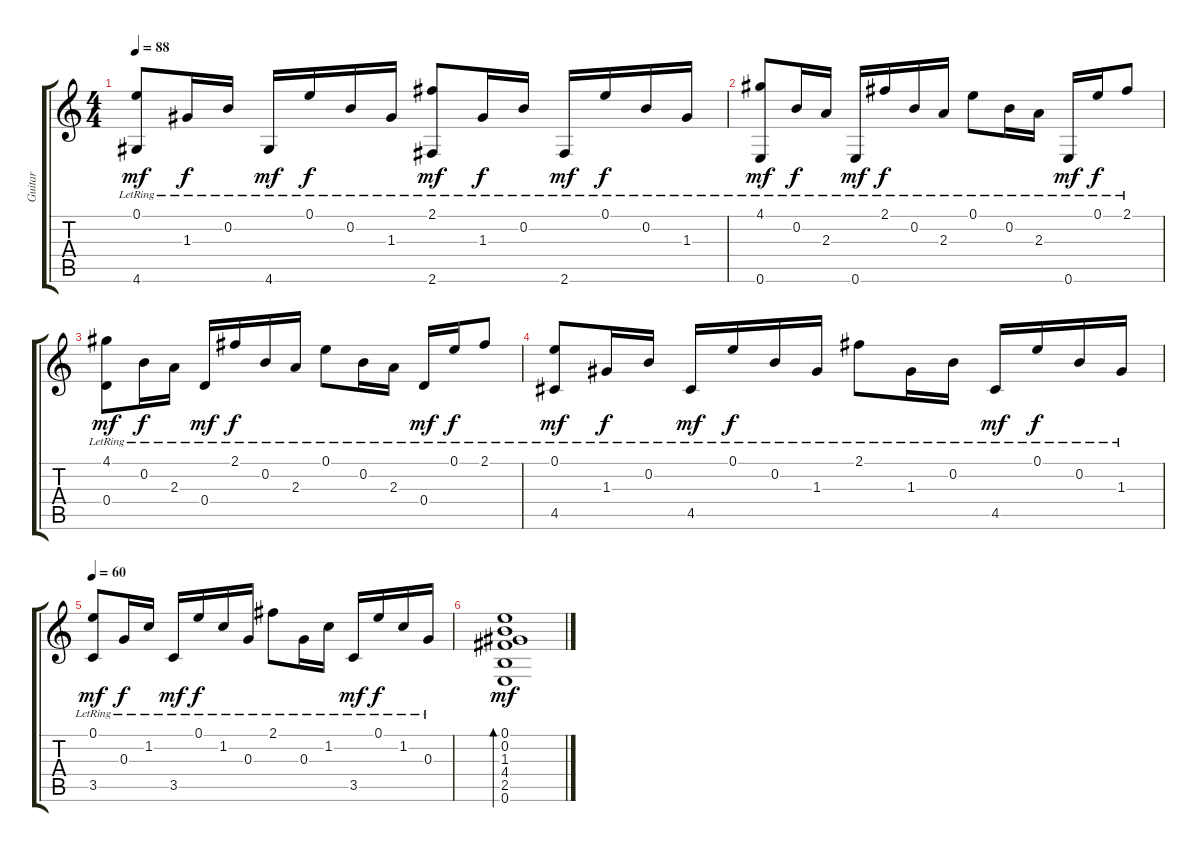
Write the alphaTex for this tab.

\track ("Guitar" "Guitar") {instrument acousticguitarsteel}
\staff {score tabs}
\tuning (E4 B3 G3 D3 A2 E2) {hide}
\ts (4 4)
\tempo 88
\clef g2
\ks c
(0.1{lr} 4.6{lr}).8{dy mf} 1.3{lr}.16{dy f} 0.2{lr}.16 4.6{lr}.16{dy mf} 0.1{lr}.16{dy f} 0.2{lr}.16 1.3{lr}.16 (2.1{lr} 2.6{lr}).8{dy mf} 1.3{lr}.16{dy f} 0.2{lr}.16 2.6{lr}.16{dy mf} 0.1{lr}.16{dy f} 0.2{lr}.16 1.3{lr}.16 |
(4.1{lr} 0.6{lr}).8{dy mf} 0.2{lr}.16{dy f} 2.3{lr}.16 0.6{lr}.16{dy mf} 2.1{lr}.16{dy f} 0.2{lr}.16 2.3{lr}.16 0.1{lr}.8 0.2{lr}.16 2.3{lr}.16 0.6{lr}.16{dy mf} 0.1{lr}.16{dy f} 2.1{lr}.8 |
(4.1{lr} 0.4{lr}).8{dy mf} 0.2{lr}.16{dy f} 2.3{lr}.16 0.4{lr}.16{dy mf} 2.1{lr}.16{dy f} 0.2{lr}.16 2.3{lr}.16 0.1{lr}.8 0.2{lr}.16 2.3{lr}.16 0.4{lr}.16{dy mf} 0.1{lr}.16{dy f} 2.1{lr}.8 |
(0.1{lr} 4.5{lr}).8{dy mf} 1.3{lr}.16{dy f} 0.2{lr}.16 4.5{lr}.16{dy mf} 0.1{lr}.16{dy f} 0.2{lr}.16 1.3{lr}.16 2.1{lr}.8 1.3{lr}.16 0.2{lr}.16 4.5{lr}.16{dy mf} 0.1{lr}.16{dy f} 0.2{lr}.16 1.3{lr}.16 |
\tempo 60
(0.1{lr} 3.5{lr}).8{dy mf} 0.3{lr}.16{dy f} 1.2{lr}.16 3.5{lr}.16{dy mf} 0.1{lr}.16{dy f} 1.2{lr}.16 0.3{lr}.16 2.1{lr}.8 0.3{lr}.16 1.2{lr}.16 3.5{lr}.16{dy mf} 0.1{lr}.16{dy f} 1.2{lr}.16 0.3{lr}.16 |
(0.1 0.2 1.3 4.4 2.5 0.6).1{bd 240 dy mf}
